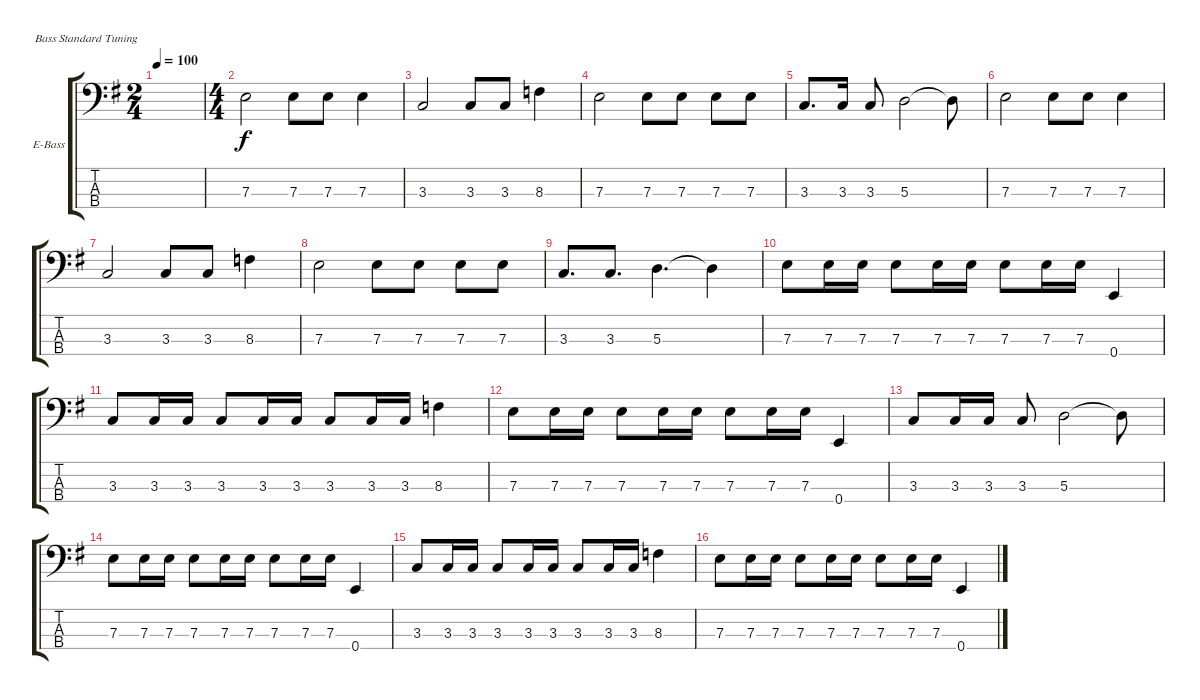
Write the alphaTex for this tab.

\defaultSystemsLayout 4
\bracketExtendMode groupsimilarinstruments
\firstSystemTrackNameOrientation horizontal
\otherSystemsTrackNameOrientation horizontal
\track ("Electric Bass" "E-Bass") {instrument electricbassfinger}
\staff {score tabs}
\tuning (G2 D2 A1 E1)
\ts (2 4)
\tempo 100
\clef f4
\ks eminor
|
\ts (4 4)
7.3.2 7.3.8 7.3.8 7.3.4 |
3.3.2 3.3.8 3.3.8 8.3.4 |
7.3.2 7.3.8 7.3.8 7.3.8 7.3.8 |
3.3.8{d} 3.3.16 3.3.8 5.3.2 5.3{t}.8 |
7.3.2 7.3.8 7.3.8 7.3.4 |
3.3.2 3.3.8 3.3.8 8.3.4 |
7.3.2 7.3.8 7.3.8 7.3.8 7.3.8 |
3.3.8{d} 3.3.8{d} 5.3.4{d} 5.3{t}.4 |
7.3.8 7.3.16 7.3.16 7.3.8 7.3.16 7.3.16 7.3.8 7.3.16 7.3.16 0.4.4 |
3.3.8 3.3.16 3.3.16 3.3.8 3.3.16 3.3.16 3.3.8 3.3.16 3.3.16 8.3.4 |
7.3.8 7.3.16 7.3.16 7.3.8 7.3.16 7.3.16 7.3.8 7.3.16 7.3.16 0.4.4 |
3.3.8 3.3.16 3.3.16 3.3.8 5.3.2 5.3{t}.8 |
7.3.8 7.3.16 7.3.16 7.3.8 7.3.16 7.3.16 7.3.8 7.3.16 7.3.16 0.4.4 |
3.3.8 3.3.16 3.3.16 3.3.8 3.3.16 3.3.16 3.3.8 3.3.16 3.3.16 8.3.4 |
7.3.8 7.3.16 7.3.16 7.3.8 7.3.16 7.3.16 7.3.8 7.3.16 7.3.16 0.4.4
